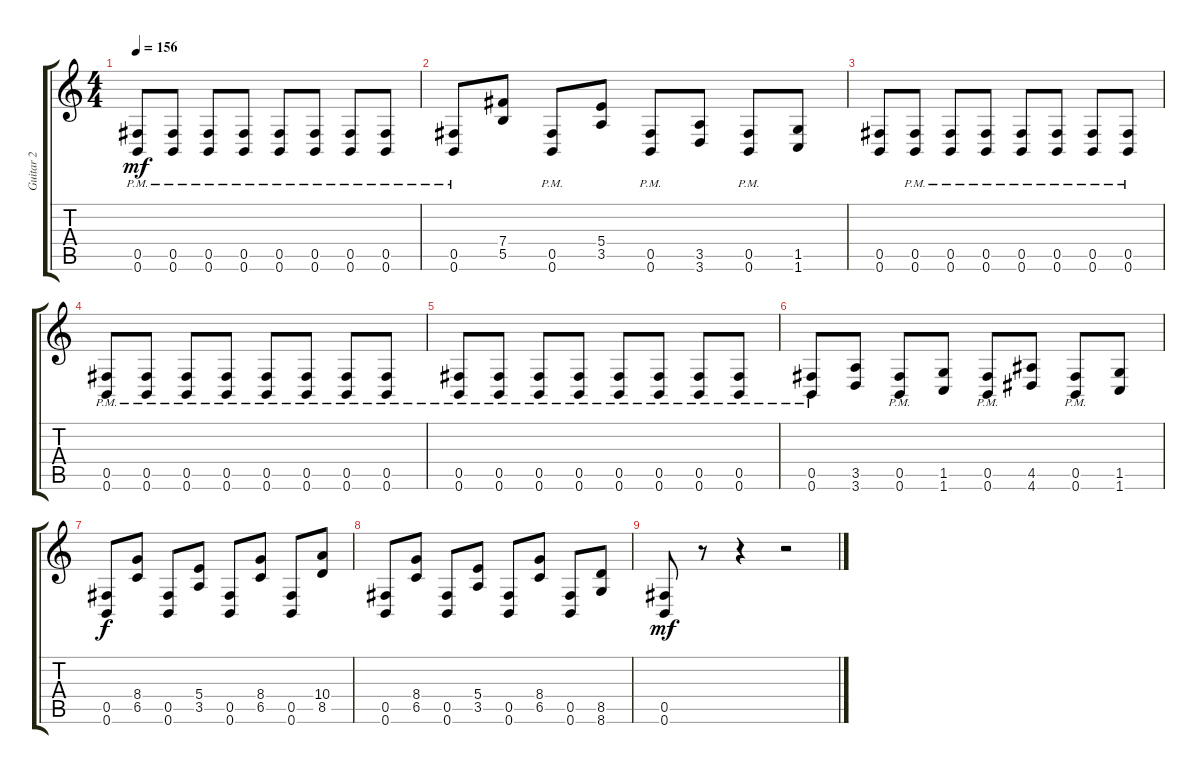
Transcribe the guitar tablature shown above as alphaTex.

\track ("Guitar 2" "Guitar 2") {instrument distortionguitar}
\staff {score tabs}
\tuning (Db4 Ab3 E3 B2 Gb2 B1) {hide}
\ts (4 4)
\tempo 156
\clef g2
\ks c
(0.5{pm} 0.6{pm}).8{dy mf} (0.5{pm} 0.6{pm}).8 (0.5{pm} 0.6{pm}).8 (0.5{pm} 0.6{pm}).8 (0.5{pm} 0.6{pm}).8 (0.5{pm} 0.6{pm}).8 (0.5{pm} 0.6{pm}).8 (0.5{pm} 0.6{pm}).8 |
(0.5{pm} 0.6{pm}).8 (7.4 5.5).8 (0.5{pm} 0.6{pm}).8 (5.4 3.5).8 (0.5{pm} 0.6{pm}).8 (3.5 3.6).8 (0.5{pm} 0.6{pm}).8 (1.5 1.6).8 |
(0.5 0.6).8 (0.5{pm} 0.6{pm}).8 (0.5{pm} 0.6{pm}).8 (0.5{pm} 0.6{pm}).8 (0.5{pm} 0.6{pm}).8 (0.5{pm} 0.6{pm}).8 (0.5{pm} 0.6{pm}).8 (0.5{pm} 0.6{pm}).8 |
(0.5{pm} 0.6{pm}).8 (0.5{pm} 0.6{pm}).8 (0.5{pm} 0.6{pm}).8 (0.5{pm} 0.6{pm}).8 (0.5{pm} 0.6{pm}).8 (0.5{pm} 0.6{pm}).8 (0.5{pm} 0.6{pm}).8 (0.5{pm} 0.6{pm}).8 |
(0.5{pm} 0.6{pm}).8 (0.5{pm} 0.6{pm}).8 (0.5{pm} 0.6{pm}).8 (0.5{pm} 0.6{pm}).8 (0.5{pm} 0.6{pm}).8 (0.5{pm} 0.6{pm}).8 (0.5{pm} 0.6{pm}).8 (0.5{pm} 0.6{pm}).8 |
(0.5{pm} 0.6{pm}).8 (3.5 3.6).8 (0.5{pm} 0.6{pm}).8 (1.5 1.6).8 (0.5{pm} 0.6{pm}).8 (4.5 4.6).8 (0.5{pm} 0.6{pm}).8 (1.5 1.6).8 |
(0.5 0.6).8{dy f} (8.4 6.5).8 (0.5 0.6).8 (5.4 3.5).8 (0.5 0.6).8 (8.4 6.5).8 (0.5 0.6).8 (10.4 8.5).8 |
(0.5 0.6).8 (8.4 6.5).8 (0.5 0.6).8 (5.4 3.5).8 (0.5 0.6).8 (8.4 6.5).8 (0.5 0.6).8 (8.5 8.6).8 |
(0.5 0.6).8{dy mf} r.8 r.4 r.2
